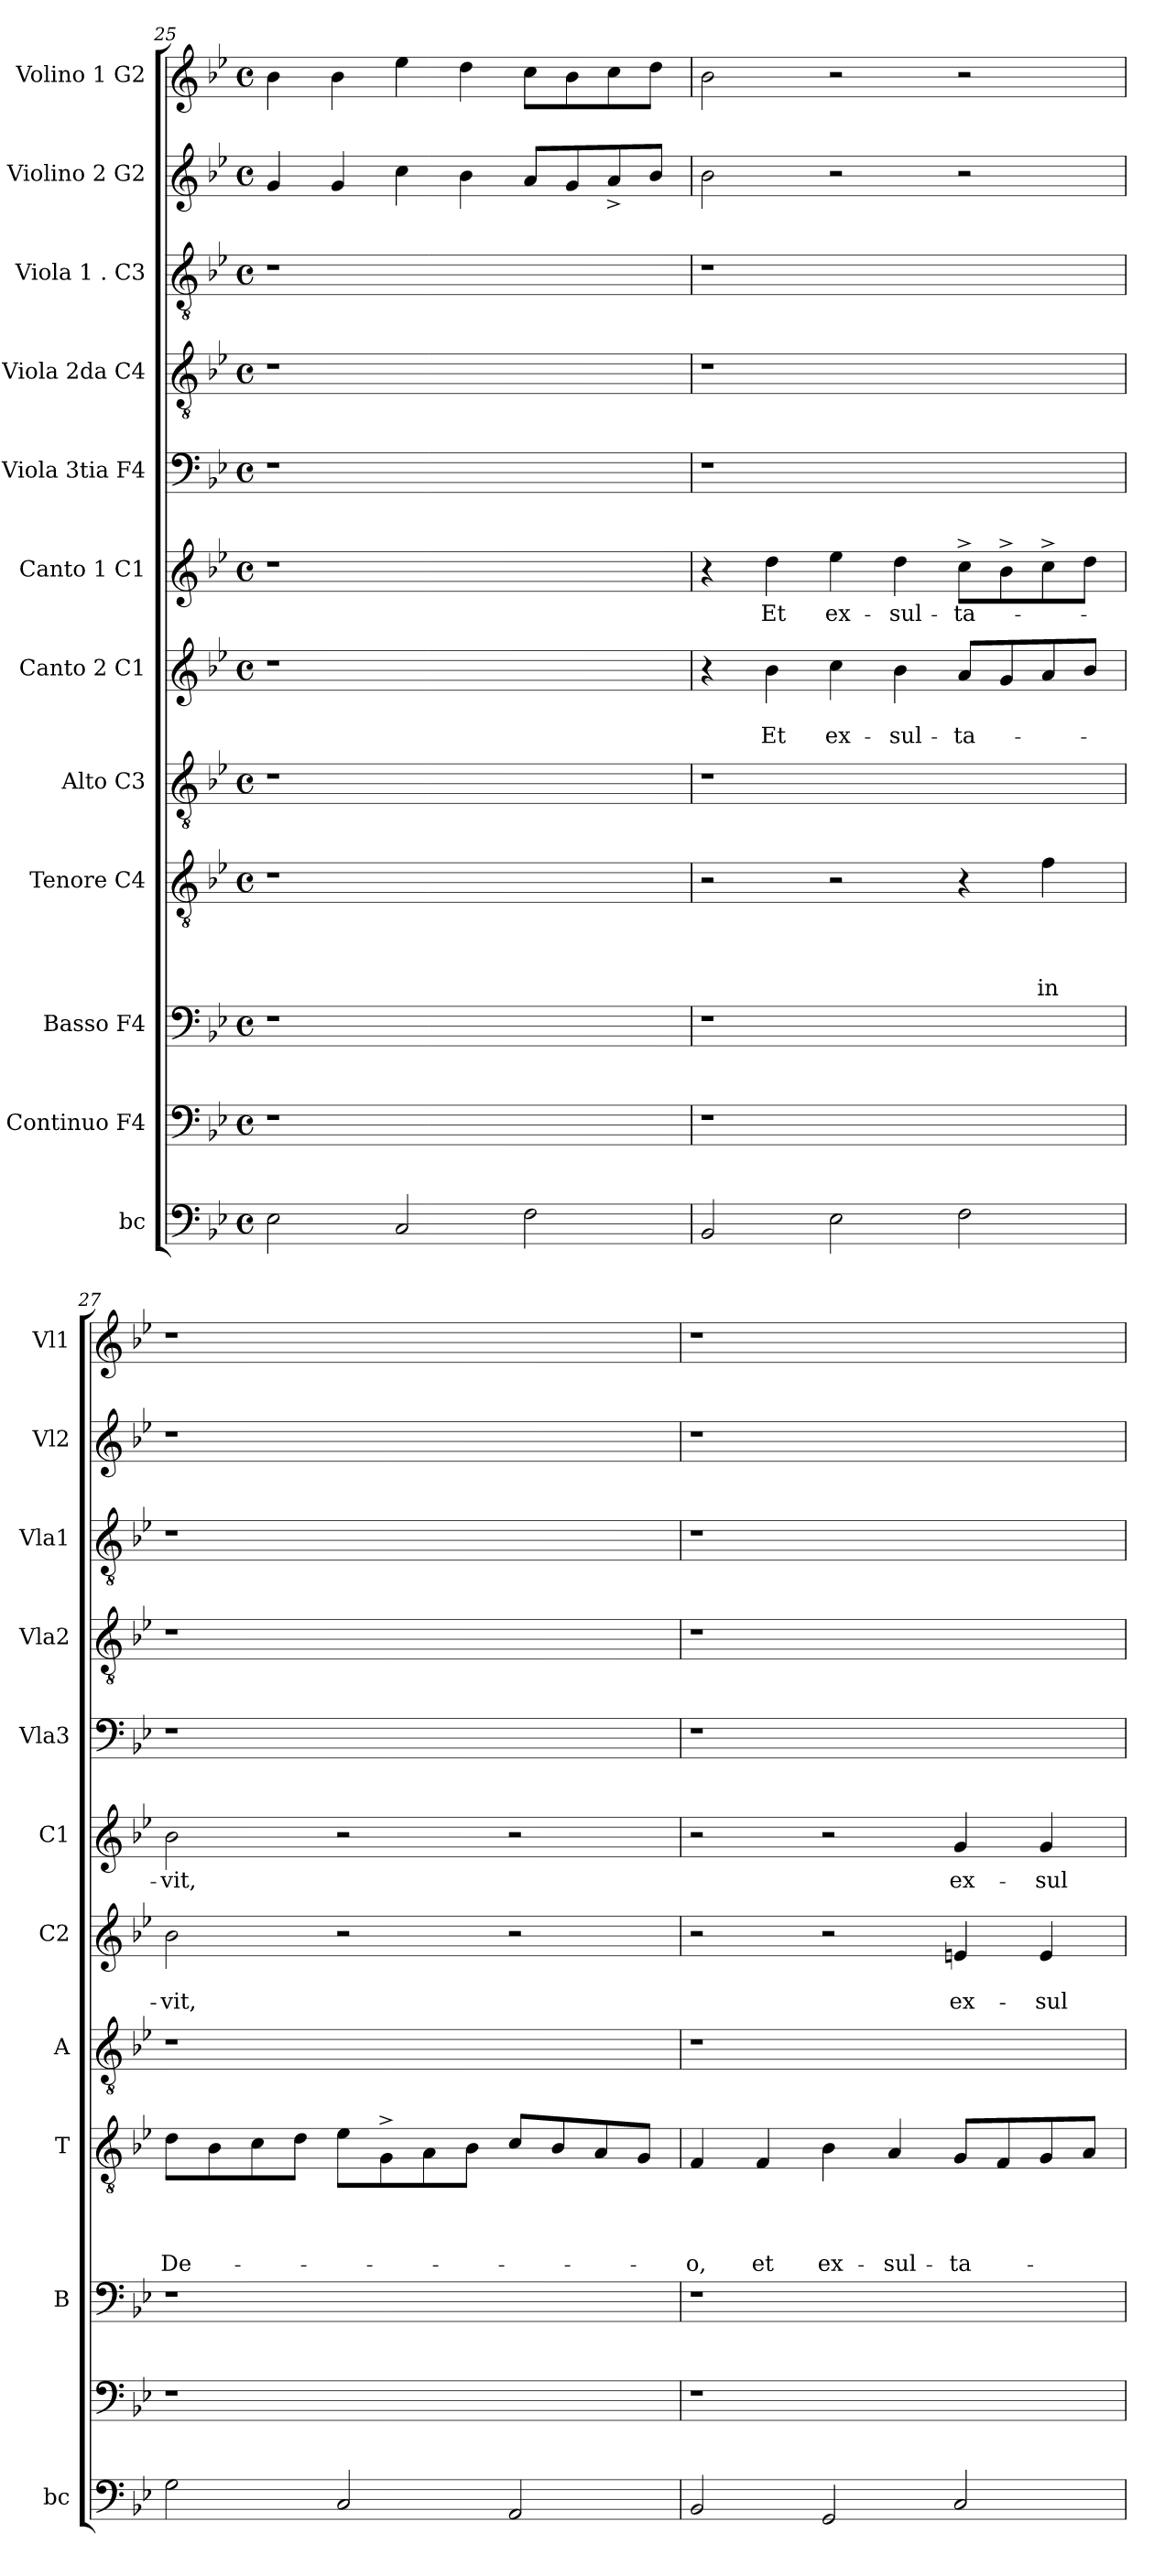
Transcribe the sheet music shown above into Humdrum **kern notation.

**kern	**kern	**kern	**kern	**text	**text	**text	**text	**kern	**kern	**text	**text	**kern	**text	**kern	**kern	**kern	**kern	**kern
*part12	*part11	*part10	*part9	*part9	*part9	*part9	*part9	*part8	*part7	*part7	*part7	*part6	*part6	*part5	*part4	*part3	*part2	*part1
*staff12	*staff11	*staff10	*staff9	*staff9	*staff9	*staff9	*staff9	*staff8	*staff7	*staff7	*staff7	*staff6	*staff6	*staff5	*staff4	*staff3	*staff2	*staff1
*I"bc	*I"Continuo F4	*I"Basso F4	*I"Tenore C4	*	*	*	*	*I"Alto C3	*I"Canto 2 C1	*	*	*I"Canto 1 C1	*	*I"Viola 3tia F4	*I"Viola 2da C4	*I"Viola 1 . C3	*I"Violino 2 G2	*I"Volino 1 G2
*I'bc	*	*I'B	*I'T	*	*	*	*	*I'A	*I'C2	*	*	*I'C1	*	*I'Vla3	*I'Vla2	*I'Vla1	*I'Vl2	*I'Vl1
*clefF4	*clefF4	*clefF4	*clefGv2	*	*	*	*	*clefGv2	*clefG2	*	*	*clefG2	*	*clefF4	*clefGv2	*clefGv2	*clefG2	*clefG2
*k[b-e-]	*k[b-e-]	*k[b-e-]	*k[b-e-]	*	*	*	*	*k[b-e-]	*k[b-e-]	*	*	*k[b-e-]	*	*k[b-e-]	*k[b-e-]	*k[b-e-]	*k[b-e-]	*k[b-e-]
*B-:	*B-:	*B-:	*B-:	*	*	*	*	*B-:	*B-:	*	*	*B-:	*	*B-:	*B-:	*B-:	*B-:	*B-:
*M4/4	*M4/4	*M4/4	*M4/4	*	*	*	*	*M4/4	*M4/4	*	*	*M4/4	*	*M4/4	*M4/4	*M4/4	*M4/4	*M4/4
*met(c)	*met(c)	*met(c)	*met(c)	*	*	*	*	*met(c)	*met(c)	*	*	*met(c)	*	*met(c)	*met(c)	*met(c)	*met(c)	*met(c)
=25	=25	=25	=25	=25	=25	=25	=25	=25	=25	=25	=25	=25	=25	=25	=25	=25	=25	=25
!	!	!	!LO:N:vis=1	!	!	!	!	!	!	!	!	!	!	!	!	!	!	!
2E-\	1r	1r	1r	.	.	.	.	1r	1r	.	.	1r	.	1r	1r	1r	4g/	4b-\
.	.	.	.	.	.	.	.	.	.	.	.	.	.	.	.	.	4g/	4b-\
2C/	.	.	.	.	.	.	.	.	.	.	.	.	.	.	.	.	4cc\	4ee-\
.	.	.	.	.	.	.	.	.	.	.	.	.	.	.	.	.	4b-\	4dd\
2F\	2ryy	2ryy	2ryy	.	.	.	.	2ryy	2ryy	.	.	2ryy	.	2ryy	2ryy	2ryy	8a/L	8cc\L
.	.	.	.	.	.	.	.	.	.	.	.	.	.	.	.	.	8g/	8b-\
.	.	.	.	.	.	.	.	.	.	.	.	.	.	.	.	.	8a^</	8cc\
.	.	.	.	.	.	.	.	.	.	.	.	.	.	.	.	.	8b-/J	8dd\J
!!LO:PB:g=z
=26	=26	=26	=26	=26	=26	=26	=26	=26	=26	=26	=26	=26	=26	=26	=26	=26	=26	=26
2BB-/	1r	1r	2r	.	.	.	.	1r	4r	.	.	4r	.	1r	1r	1r	2b-\	2b-\
!	!	!	!	!	!	!	!	!	!	!	!LO:LY:b	!	!LO:LY:b	!	!	!	!	!
.	.	.	.	.	.	.	.	.	4b-\	.	Et	4dd\	Et	.	.	.	.	.
!	!	!	!	!	!	!	!	!	!	!	!LO:LY:b	!	!LO:LY:b	!	!	!	!	!
2E-\	.	.	2r	.	.	.	.	.	4cc\	.	ex-	4ee-\	ex-	.	.	.	2r	2r
!	!	!	!	!	!	!	!	!	!	!	!LO:LY:b	!	!LO:LY:b	!	!	!	!	!
.	.	.	.	.	.	.	.	.	4b-\	.	-sul-	4dd\	-sul-	.	.	.	.	.
!	!	!	!	!	!	!	!	!	!	!	!LO:LY:b	!	!LO:LY:b	!	!	!	!	!
2F\	2ryy	2ryy	4r	.	.	.	.	2ryy	8a/L	.	-ta-	8cc^>\L	-ta-	2ryy	2ryy	2ryy	2r	2r
.	.	.	.	.	.	.	.	.	8g/	.	.	8b-^>\	.	.	.	.	.	.
!	!	!	!	!	!	!	!LO:LY:b	!	!	!	!	!	!	!	!	!	!	!
.	.	.	4f\	.	.	.	in	.	8a/	.	.	8cc^>\	.	.	.	.	.	.
.	.	.	.	.	.	.	.	.	8b-/J	.	.	8dd\J	.	.	.	.	.	.
=27	=27	=27	=27	=27	=27	=27	=27	=27	=27	=27	=27	=27	=27	=27	=27	=27	=27	=27
!	!	!	!	!	!	!	!LO:LY:b	!	!	!	!LO:LY:b	!	!LO:LY:b	!	!	!	!LO:N:vis=1	!LO:N:vis=1
2G\	1r	1r	8d\L	.	.	.	De-	1r	2b-\	.	-vit,	2b-\	-vit,	1r	1r	1r	1r	1r
.	.	.	8B-\	.	.	.	.	.	.	.	.	.	.	.	.	.	.	.
.	.	.	8c\	.	.	.	.	.	.	.	.	.	.	.	.	.	.	.
.	.	.	8d\J	.	.	.	.	.	.	.	.	.	.	.	.	.	.	.
2C/	.	.	8e-\L	.	.	.	.	.	2r	.	.	2r	.	.	.	.	.	.
.	.	.	8G^>\	.	.	.	.	.	.	.	.	.	.	.	.	.	.	.
.	.	.	8A\	.	.	.	.	.	.	.	.	.	.	.	.	.	.	.
.	.	.	8B-\J	.	.	.	.	.	.	.	.	.	.	.	.	.	.	.
2AA/	2ryy	2ryy	8c/L	.	.	.	.	2ryy	2r	.	.	2r	.	2ryy	2ryy	2ryy	2ryy	2ryy
.	.	.	8B-/	.	.	.	.	.	.	.	.	.	.	.	.	.	.	.
.	.	.	8A/	.	.	.	.	.	.	.	.	.	.	.	.	.	.	.
.	.	.	8G/J	.	.	.	.	.	.	.	.	.	.	.	.	.	.	.
=28	=28	=28	=28	=28	=28	=28	=28	=28	=28	=28	=28	=28	=28	=28	=28	=28	=28	=28
!	!	!	!	!	!	!	!LO:LY:b	!	!	!	!	!	!	!	!	!	!LO:N:vis=1	!LO:N:vis=1
2BB-/	1r	1r	4F/	.	.	.	-o,	1r	2r	.	.	2r	.	1r	1r	1r	1r	1r
!	!	!	!	!	!	!	!LO:LY:b	!	!	!	!	!	!	!	!	!	!	!
.	.	.	4F/	.	.	.	et	.	.	.	.	.	.	.	.	.	.	.
!	!	!	!	!	!	!	!LO:LY:b	!	!	!	!	!	!	!	!	!	!	!
2GG/	.	.	4B-\	.	.	.	ex-	.	2r	.	.	2r	.	.	.	.	.	.
!	!	!	!	!	!	!	!LO:LY:b	!	!	!	!	!	!	!	!	!	!	!
.	.	.	4A/	.	.	.	-sul-	.	.	.	.	.	.	.	.	.	.	.
!	!	!	!	!	!	!	!LO:LY:b	!	!	!	!LO:LY:b	!	!LO:LY:b	!	!	!	!	!
2C/	2ryy	2ryy	8G/L	.	.	.	-ta-	2ryy	4en/	.	ex-	4g/	ex-	2ryy	2ryy	2ryy	2ryy	2ryy
.	.	.	8F/	.	.	.	.	.	.	.	.	.	.	.	.	.	.	.
!	!	!	!	!	!	!	!	!	!	!	!LO:LY:b	!	!LO:LY:b	!	!	!	!	!
.	.	.	8G/	.	.	.	.	.	4e/	.	-sul-	4g/	-sul-	.	.	.	.	.
.	.	.	8A/J	.	.	.	.	.	.	.	.	.	.	.	.	.	.	.
=	=	=	=	=	=	=	=	=	=	=	=	=	=	=	=	=	=	=
*-	*-	*-	*-	*-	*-	*-	*-	*-	*-	*-	*-	*-	*-	*-	*-	*-	*-	*-
